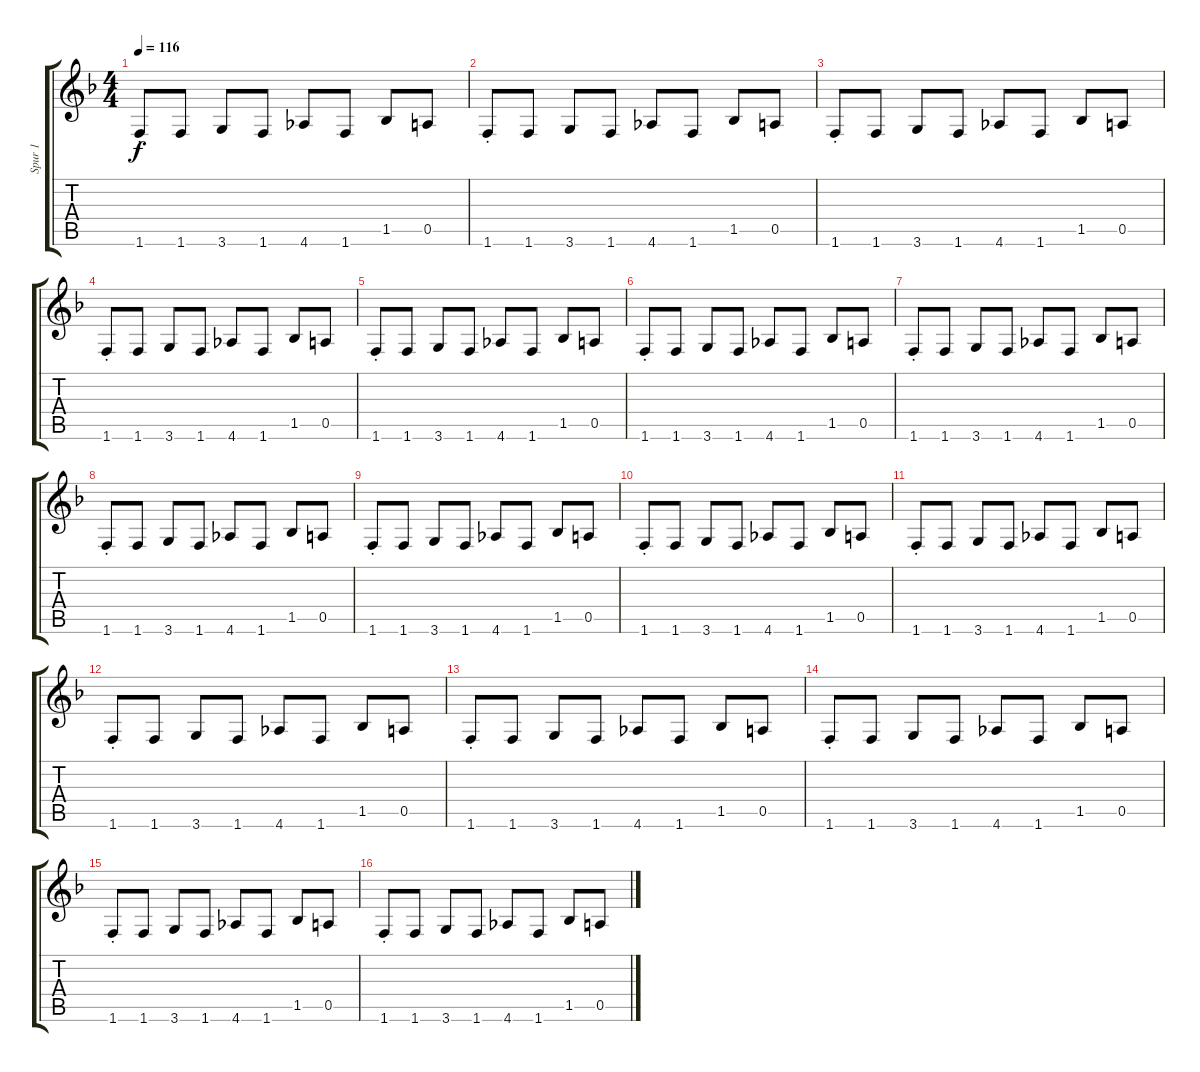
\track ("Spur 1" "Spur 1") {instrument acousticguitarsteel}
\staff {score tabs}
\tuning (E4 B3 G3 D3 A2 E2) {hide}
\ts (4 4)
\tempo 116
\clef g2
\ks f
1.6{st}.8{dy f} 1.6.8 3.6.8 1.6.8 4.6.8 1.6.8 1.5.8 0.5.8 |
1.6{st}.8 1.6.8 3.6.8 1.6.8 4.6.8 1.6.8 1.5.8 0.5.8 |
1.6{st}.8 1.6.8 3.6.8 1.6.8 4.6.8 1.6.8 1.5.8 0.5.8 |
1.6{st}.8 1.6.8 3.6.8 1.6.8 4.6.8 1.6.8 1.5.8 0.5.8 |
1.6{st}.8 1.6.8 3.6.8 1.6.8 4.6.8 1.6.8 1.5.8 0.5.8 |
1.6{st}.8 1.6.8 3.6.8 1.6.8 4.6.8 1.6.8 1.5.8 0.5.8 |
1.6{st}.8 1.6.8 3.6.8 1.6.8 4.6.8 1.6.8 1.5.8 0.5.8 |
1.6{st}.8 1.6.8 3.6.8 1.6.8 4.6.8 1.6.8 1.5.8 0.5.8 |
1.6{st}.8 1.6.8 3.6.8 1.6.8 4.6.8 1.6.8 1.5.8 0.5.8 |
1.6{st}.8 1.6.8 3.6.8 1.6.8 4.6.8 1.6.8 1.5.8 0.5.8 |
1.6{st}.8 1.6.8 3.6.8 1.6.8 4.6.8 1.6.8 1.5.8 0.5.8 |
1.6{st}.8 1.6.8 3.6.8 1.6.8 4.6.8 1.6.8 1.5.8 0.5.8 |
1.6{st}.8 1.6.8 3.6.8 1.6.8 4.6.8 1.6.8 1.5.8 0.5.8 |
1.6{st}.8 1.6.8 3.6.8 1.6.8 4.6.8 1.6.8 1.5.8 0.5.8 |
1.6{st}.8 1.6.8 3.6.8 1.6.8 4.6.8 1.6.8 1.5.8 0.5.8 |
1.6{st}.8 1.6.8 3.6.8 1.6.8 4.6.8 1.6.8 1.5.8 0.5.8
